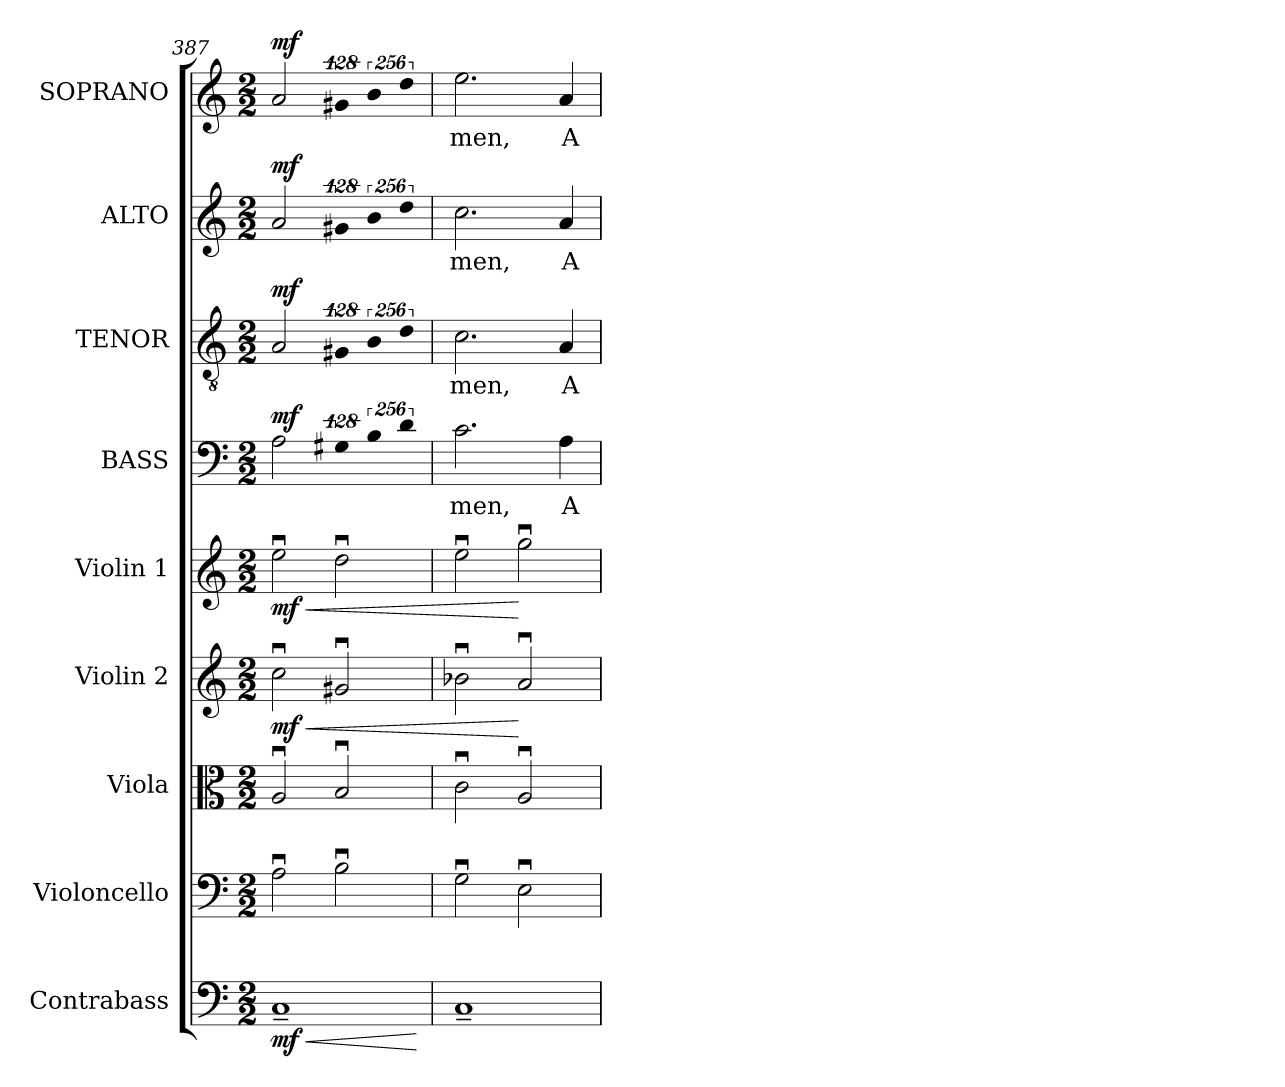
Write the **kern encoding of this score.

**kern	**dynam	**kern	**dynam	**kern	**dynam	**kern	**dynam	**kern	**dynam	**kern	**text	**dynam	**kern	**text	**dynam	**kern	**text	**dynam	**kern	**text	**dynam
*part9	*part9	*part8	*part8	*part7	*part7	*part6	*part6	*part5	*part5	*part4	*part4	*part4	*part3	*part3	*part3	*part2	*part2	*part2	*part1	*part1	*part1
*staff9	*staff9	*staff8	*staff8	*staff7	*staff7	*staff6	*staff6	*staff5	*staff5	*staff4	*staff4	*staff4	*staff3	*staff3	*staff3	*staff2	*staff2	*staff2	*staff1	*staff1	*staff1
*I"Contrabass	*	*I"Violoncello	*	*I"Viola	*	*I"Violin 2	*	*I"Violin 1	*	*I"BASS	*	*	*I"TENOR	*	*	*I"ALTO	*	*	*I"SOPRANO	*	*
*I'Cb.	*	*I'Vc.	*	*I'Vla.	*	*I'Vln. 2	*	*I'Vln. 1	*	*I'B.	*	*	*I'T.	*	*	*I'A.	*	*	*I'S.	*	*
!!LO:PB:g=z
*clefF4	*	*clefF4	*	*clefC3	*	*clefG2	*	*clefG2	*	*clefF4	*	*	*clefGv2	*	*	*clefG2	*	*	*clefG2	*	*
*ITrd7c12	*	*	*	*	*	*	*	*	*	*	*	*	*ITrd7c12	*	*	*	*	*	*	*	*
*k[]	*	*k[]	*	*k[]	*	*k[]	*	*k[]	*	*k[]	*	*	*k[]	*	*	*k[]	*	*	*k[]	*	*
*C:	*	*C:	*	*C:	*	*C:	*	*C:	*	*C:	*	*	*C:	*	*	*C:	*	*	*C:	*	*
*M2/2	*	*M2/2	*	*M2/2	*	*M2/2	*	*M2/2	*	*M2/2	*	*	*M2/2	*	*	*M2/2	*	*	*M2/2	*	*
=387	=387	=387	=387	=387	=387	=387	=387	=387	=387	=387	=387	=387	=387	=387	=387	=387	=387	=387	=387	=387	=387
!	!LO:HP:b	!	!LO:HP:b	!	!LO:HP:b	!	!LO:HP:b	!	!LO:HP:b	!	!	!	!	!	!	!	!	!	!	!	!
*	*	*^	*	*^	*	*	*	*	*	*	*	*	*	*	*	*	*	*	*	*	*
1CC~i	< mf	2Aui\	1ryy	< mf	2Aui/	1ryy	< mf	2ccui\	< mf	2eeui\	< mf	2Ai\	.	mf	2AAi/	.	mf	2ai/	.	mf	2ai/	.	mf
!	!	!	!	!	!	!	!	!	!	!	!	!LO:N:vis=4	!	!	!LO:N:vis=4	!	!	!LO:N:vis=4	!	!	!LO:N:vis=4	!	!
.	.	2Bui\	.	.	2Bui/	.	.	2g#Xui/	.	2ddui\	.	512%85G#Xi\	.	.	512%85GG#Xi/	.	.	512%85g#Xi/	.	.	512%85g#Xi/	.	.
!	!	!	!	!	!	!	!	!	!	!	!	!LO:N:vis=4	!	!	!LO:N:vis=4	!	!	!LO:N:vis=4	!	!	!LO:N:vis=4	!	!
.	.	.	.	.	.	.	.	.	.	.	.	1024%171Bi\	.	.	1024%171BBi\	.	.	1024%171bi\	.	.	1024%171bi\	.	.
!	!	!	!	!	!	!	!	!	!	!	!	!LO:N:vis=4	!	!	!LO:N:vis=4	!	!	!LO:N:vis=4	!	!	!LO:N:vis=4	!	!
.	.	.	.	.	.	.	.	.	.	.	.	1024%171di\	.	.	1024%171Di\	.	.	1024%171ddi\	.	.	1024%171ddi\	.	.
*	*	*v	*v	*	*	*	*	*	*	*	*	*	*	*	*	*	*	*	*	*	*	*	*
*	*	*	*	*v	*v	*	*	*	*	*	*	*	*	*	*	*	*	*	*	*	*	*
.	[	.	.	.	.	.	.	.	.	.	.	.	.	.	.	.	.	.	.	.	.
=388	=388	=388	=388	=388	=388	=388	=388	=388	=388	=388	=388	=388	=388	=388	=388	=388	=388	=388	=388	=388	=388
*	*	*^	*	*^	*	*	*	*	*	*	*	*	*	*	*	*	*	*	*	*	*
!	!	!	!	!	!	!	!	!	!	!	!	!	!LO:LY:b:color=#000000	!	!	!	!	!	!	!	!	!	!
!	!	!	!	!	!	!	!	!	!	!	!	!	!	!	!	!LO:LY:b:color=#000000	!	!	!	!	!	!	!
!	!	!	!	!	!	!	!	!	!	!	!	!	!	!	!	!	!	!	!LO:LY:b:color=#000000	!	!	!	!
!	!	!	!	!	!	!	!	!	!	!	!	!	!	!	!	!	!	!	!	!	!	!LO:LY:b:color=#000000	!
1CC~i	.	2Gui\	1ryy	.	2cui\	1ryy	.	2b-Xui\	.	2eeui\	.	2.ci\	-men,	.	2.Ci\	-men,	.	2.cci\	-men,	.	2.eei\	-men,	.
.	.	2Eui\	.	[	2Aui/	.	[	2aui/	[	2ggui\	[	.	.	.	.	.	.	.	.	.	.	.	.
!	!	!	!	!	!	!	!	!	!	!	!	!	!LO:LY:b:color=#000000	!	!	!	!	!	!	!	!	!	!
!	!	!	!	!	!	!	!	!	!	!	!	!	!	!	!	!LO:LY:b:color=#000000	!	!	!	!	!	!	!
!	!	!	!	!	!	!	!	!	!	!	!	!	!	!	!	!	!	!	!LO:LY:b:color=#000000	!	!	!	!
!	!	!	!	!	!	!	!	!	!	!	!	!	!	!	!	!	!	!	!	!	!	!LO:LY:b:color=#000000	!
.	.	.	.	.	.	.	.	.	.	.	.	4Ai\	A-	.	4AAi/	A-	.	4ai/	A-	.	4ai/	A-	.
*	*	*v	*v	*	*	*	*	*	*	*	*	*	*	*	*	*	*	*	*	*	*	*	*
*	*	*	*	*v	*v	*	*	*	*	*	*	*	*	*	*	*	*	*	*	*	*	*
=	=	=	=	=	=	=	=	=	=	=	=	=	=	=	=	=	=	=	=	=	=
*-	*-	*-	*-	*-	*-	*-	*-	*-	*-	*-	*-	*-	*-	*-	*-	*-	*-	*-	*-	*-	*-
